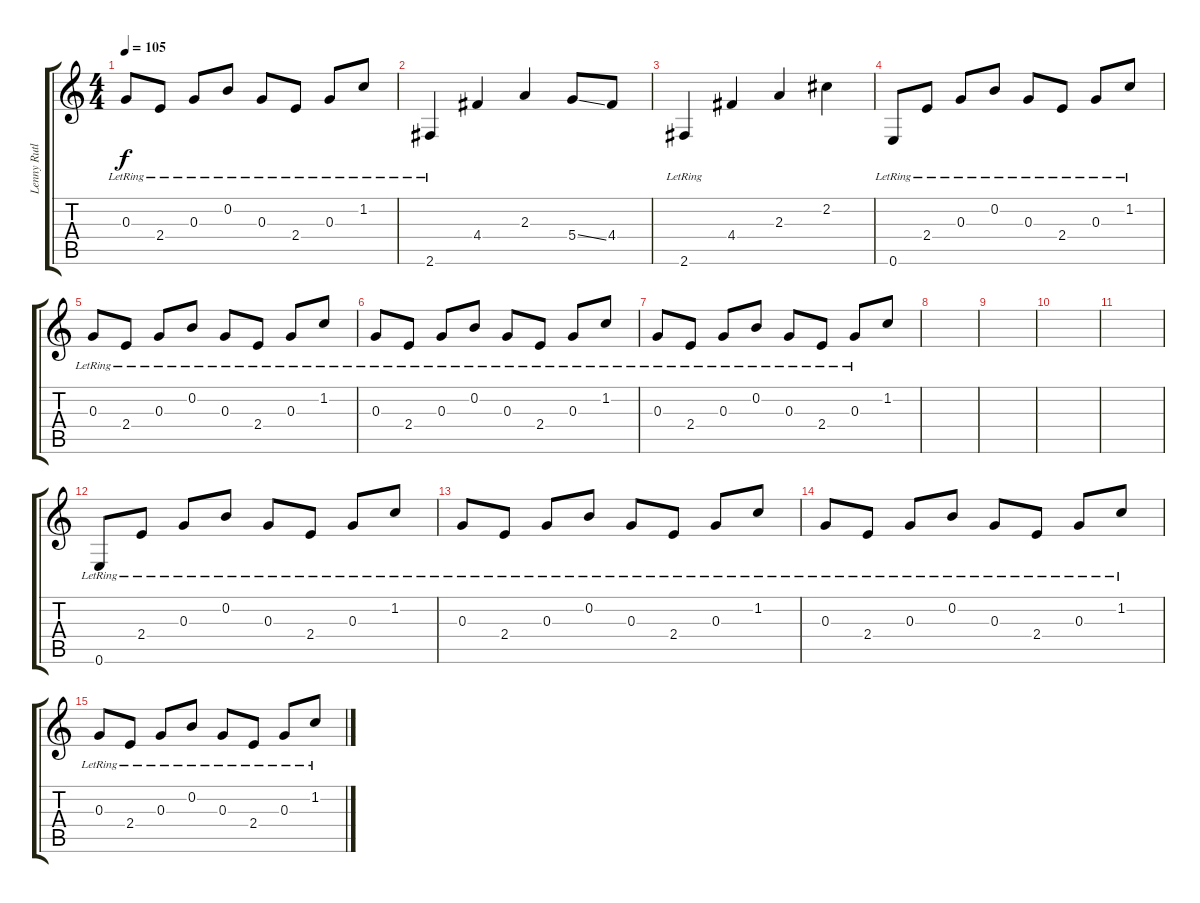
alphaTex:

\track ("Lenny Rutledge" "Lenny Rutl") {instrument electricguitarclean}
\staff {score tabs}
\tuning (E4 B3 G3 D3 A2 E2) {hide}
\ts (4 4)
\tempo 105
\clef g2
\ks c
0.3{lr}.8{dy f} 2.4{lr}.8 0.3{lr}.8 0.2{lr}.8 0.3{lr}.8 2.4{lr}.8 0.3{lr}.8 1.2{lr}.8 |
2.6{lr}.4 4.4.4 2.3.4 5.4{ss}.8 4.4.8 |
2.6{lr}.4 4.4.4 2.3.4 2.2.4 |
0.6{lr}.8 2.4{lr}.8 0.3{lr}.8 0.2{lr}.8 0.3{lr}.8 2.4{lr}.8 0.3{lr}.8 1.2{lr}.8 |
0.3{lr}.8 2.4{lr}.8 0.3{lr}.8 0.2{lr}.8 0.3{lr}.8 2.4{lr}.8 0.3{lr}.8 1.2{lr}.8 |
0.3{lr}.8 2.4{lr}.8 0.3{lr}.8 0.2{lr}.8 0.3{lr}.8 2.4{lr}.8 0.3{lr}.8 1.2{lr}.8 |
0.3{lr}.8 2.4{lr}.8 0.3{lr}.8 0.2{lr}.8 0.3{lr}.8 2.4{lr}.8 0.3{lr}.8 1.2.8 |
|
|
|
|
0.6{lr}.8 2.4{lr}.8 0.3{lr}.8 0.2{lr}.8 0.3{lr}.8 2.4{lr}.8 0.3{lr}.8 1.2{lr}.8 |
0.3{lr}.8 2.4{lr}.8 0.3{lr}.8 0.2{lr}.8 0.3{lr}.8 2.4{lr}.8 0.3{lr}.8 1.2{lr}.8 |
0.3{lr}.8 2.4{lr}.8 0.3{lr}.8 0.2{lr}.8 0.3{lr}.8 2.4{lr}.8 0.3{lr}.8 1.2{lr}.8 |
0.3{lr}.8 2.4{lr}.8 0.3{lr}.8 0.2{lr}.8 0.3{lr}.8 2.4{lr}.8 0.3{lr}.8 1.2{lr}.8
